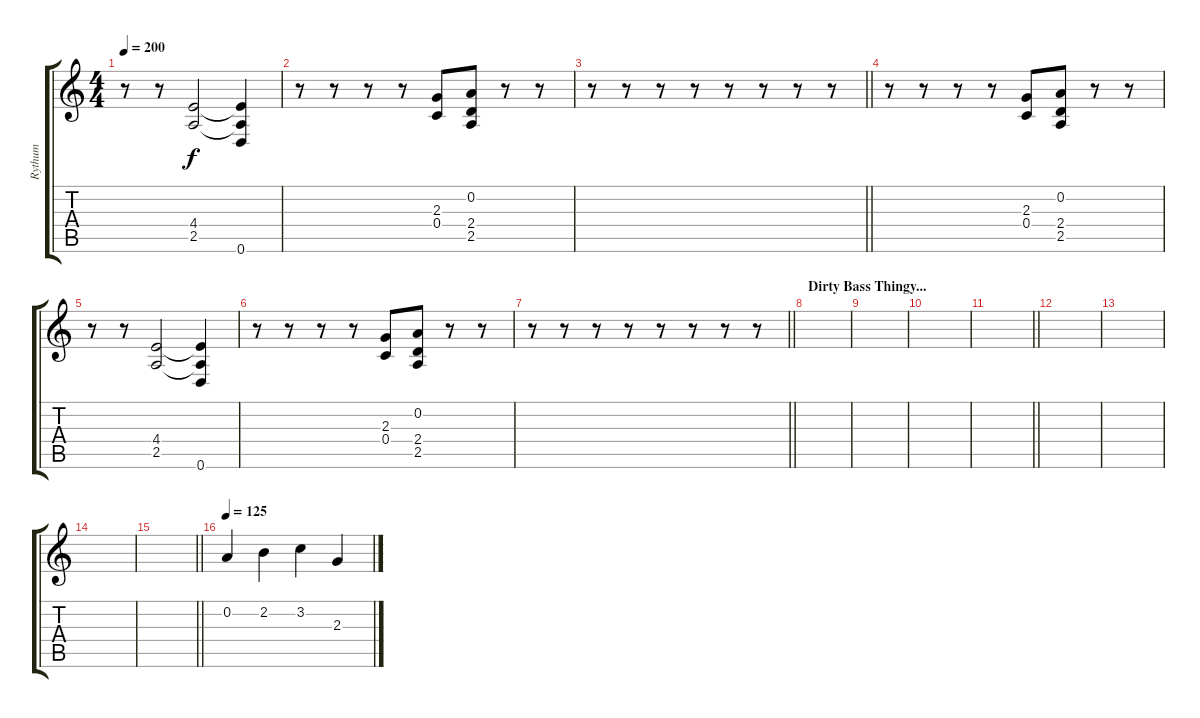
\track ("Rythum" "Rythum") {instrument distortionguitar}
\staff {score tabs}
\tuning (D4 A3 F3 C3 G2 D2) {hide}
\ts (4 4)
\tempo 200
\clef g2
\ks c
r.8{dy f} r.8 (4.4 2.5).2 (4.4{t} 2.5{t} 0.6).4 |
r.8{volume 16} r.8 r.8 r.8 (2.3 0.4).8 (0.2 2.4 2.5).8 r.8 r.8 |
\barLineRight lightlight
r.8 r.8 r.8 r.8 r.8 r.8 r.8 r.8 |
r.8{volume 16} r.8 r.8 r.8 (2.3 0.4).8 (0.2 2.4 2.5).8 r.8 r.8 |
r.8 r.8 (4.4 2.5).2 (4.4{t} 2.5{t} 0.6).4 |
r.8{volume 16} r.8 r.8 r.8 (2.3 0.4).8 (0.2 2.4 2.5).8 r.8 r.8 |
\barLineRight lightlight
r.8 r.8 r.8 r.8 r.8 r.8 r.8 r.8 |
\section ("" "Dirty Bass Thingy...")
|
|
|
\barLineRight lightlight
|
|
|
|
\barLineRight lightlight
|
\tempo 125
0.2.4 2.2.4 3.2.4 2.3.4
